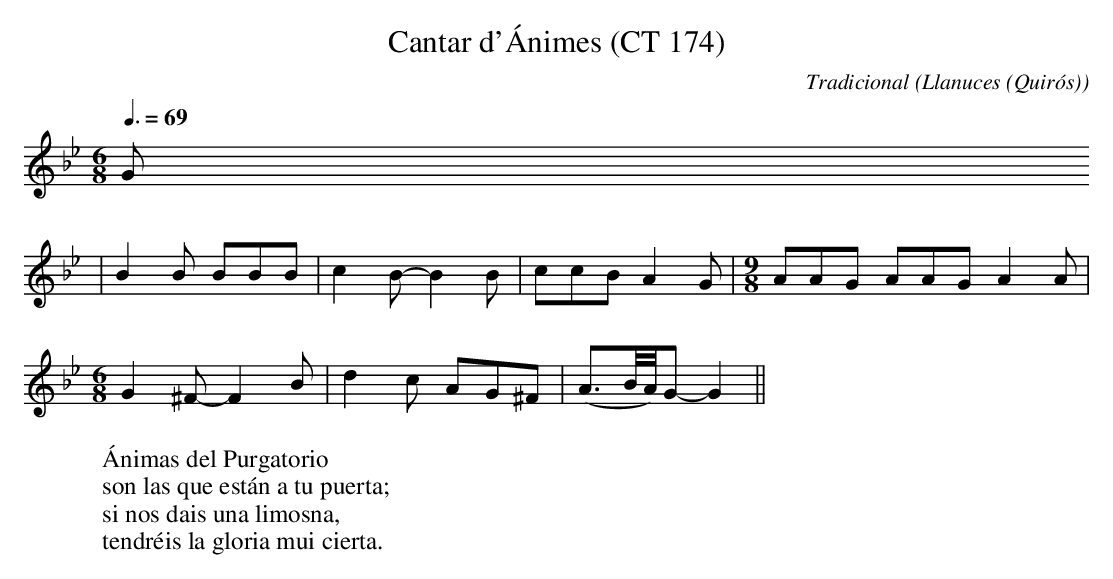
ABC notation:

X:1
T:Cantar d'Ánimes (CT 174)
C:Tradicional
O:Llanuces (Quirós)
M:6/8
L:1/8
Q:3/8=69
K:Gm
G
|B2 B BBB|c2 B-B2 B|ccB A2 G|[M:9/8]AAG AAG A2A|
[M:6/8]G2 ^F-F2 B|d2 c AG^F|(A3/2B/4A/4)G-G2||
W:Ánimas del Purgatorio
W:son las que están a tu puerta;
W:si nos dais una limosna,
W:tendréis la gloria mui cierta.
W:
